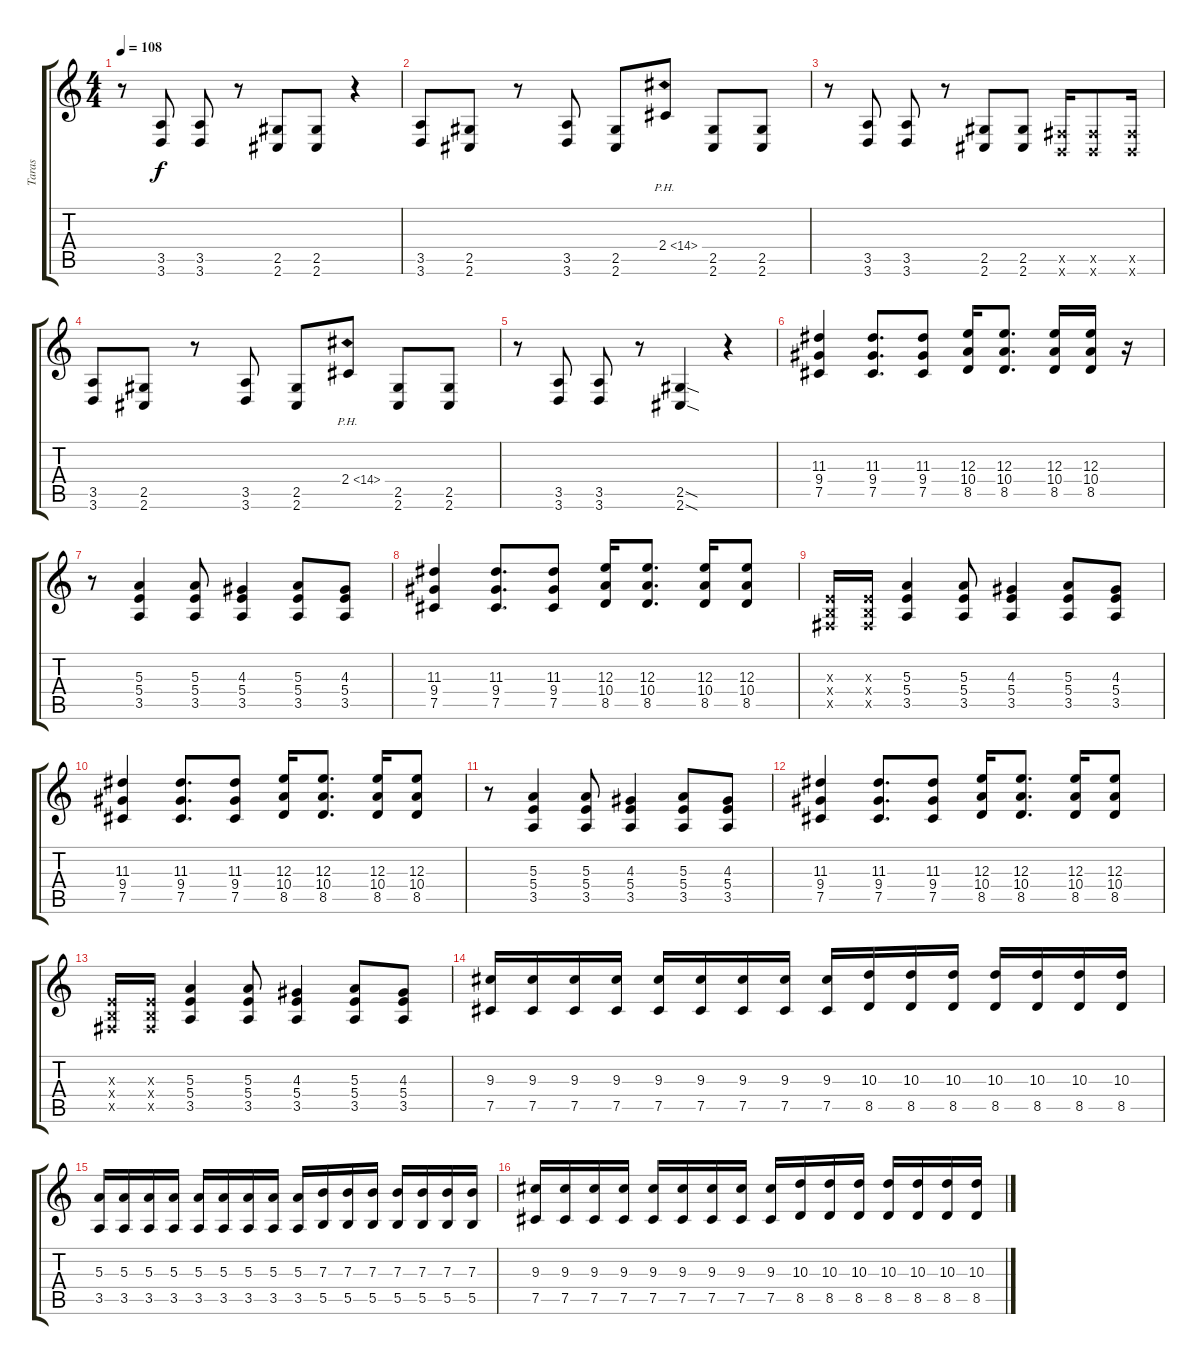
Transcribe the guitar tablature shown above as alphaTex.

\track ("Taras" "Taras") {instrument distortionguitar}
\staff {score tabs}
\tuning (Db4 Ab3 E3 B2 Gb2 B1) {hide}
\ts (4 4)
\tempo 108
\clef g2
\ks c
r.8{dy f} (3.5 3.6).8 (3.5 3.6).8 r.8 (2.5 2.6).8 (2.5 2.6).8 r.4 |
(3.5 3.6).8 (2.5 2.6).8 r.8 (3.5 3.6).8 (2.5 2.6).8 2.4{ph 12}.8 (2.5 2.6).8 (2.5 2.6).8 |
r.8 (3.5 3.6).8 (3.5 3.6).8 r.8 (2.5 2.6).8 (2.5 2.6).8 (0.5{x} 0.6{x}).16 (0.5{x} 0.6{x}).8 (0.5{x} 0.6{x}).16 |
(3.5 3.6).8 (2.5 2.6).8 r.8 (3.5 3.6).8 (2.5 2.6).8 2.4{ph 12}.8 (2.5 2.6).8 (2.5 2.6).8 |
r.8 (3.5 3.6).8 (3.5 3.6).8 r.8 (2.5{sod} 2.6{sod}).4 r.4 |
(11.3 9.4 7.5).4 (11.3 9.4 7.5).8{d} (11.3 9.4 7.5).8 (12.3 10.4 8.5).16 (12.3 10.4 8.5).8{d} (12.3 10.4 8.5).16 (12.3 10.4 8.5).16 r.16 |
r.8 (5.3 5.4 3.5).4 (5.3 5.4 3.5).8 (4.3 5.4 3.5).4 (5.3 5.4 3.5).8 (4.3 5.4 3.5).8 |
(11.3 9.4 7.5).4 (11.3 9.4 7.5).8{d} (11.3 9.4 7.5).8 (12.3 10.4 8.5).16 (12.3 10.4 8.5).8{d} (12.3 10.4 8.5).16 (12.3 10.4 8.5).8 |
(0.3{x} 0.4{x} 0.5{x}).16 (0.3{x} 0.4{x} 0.5{x}).16 (5.3 5.4 3.5).4 (5.3 5.4 3.5).8 (4.3 5.4 3.5).4 (5.3 5.4 3.5).8 (4.3 5.4 3.5).8 |
(11.3 9.4 7.5).4 (11.3 9.4 7.5).8{d} (11.3 9.4 7.5).8 (12.3 10.4 8.5).16 (12.3 10.4 8.5).8{d} (12.3 10.4 8.5).16 (12.3 10.4 8.5).8 |
r.8 (5.3 5.4 3.5).4 (5.3 5.4 3.5).8 (4.3 5.4 3.5).4 (5.3 5.4 3.5).8 (4.3 5.4 3.5).8 |
(11.3 9.4 7.5).4 (11.3 9.4 7.5).8{d} (11.3 9.4 7.5).8 (12.3 10.4 8.5).16 (12.3 10.4 8.5).8{d} (12.3 10.4 8.5).16 (12.3 10.4 8.5).8 |
(0.3{x} 0.4{x} 0.5{x}).16 (0.3{x} 0.4{x} 0.5{x}).16 (5.3 5.4 3.5).4 (5.3 5.4 3.5).8 (4.3 5.4 3.5).4 (5.3 5.4 3.5).8 (4.3 5.4 3.5).8 |
(9.3 7.5).16 (9.3 7.5).16 (9.3 7.5).16 (9.3 7.5).16 (9.3 7.5).16 (9.3 7.5).16 (9.3 7.5).16 (9.3 7.5).16 (9.3 7.5).16 (10.3 8.5).16 (10.3 8.5).16 (10.3 8.5).16 (10.3 8.5).16 (10.3 8.5).16 (10.3 8.5).16 (10.3 8.5).16 |
(5.3 3.5).16 (5.3 3.5).16 (5.3 3.5).16 (5.3 3.5).16 (5.3 3.5).16 (5.3 3.5).16 (5.3 3.5).16 (5.3 3.5).16 (5.3 3.5).16 (7.3 5.5).16 (7.3 5.5).16 (7.3 5.5).16 (7.3 5.5).16 (7.3 5.5).16 (7.3 5.5).16 (7.3 5.5).16 |
(9.3 7.5).16 (9.3 7.5).16 (9.3 7.5).16 (9.3 7.5).16 (9.3 7.5).16 (9.3 7.5).16 (9.3 7.5).16 (9.3 7.5).16 (9.3 7.5).16 (10.3 8.5).16 (10.3 8.5).16 (10.3 8.5).16 (10.3 8.5).16 (10.3 8.5).16 (10.3 8.5).16 (10.3 8.5).16
